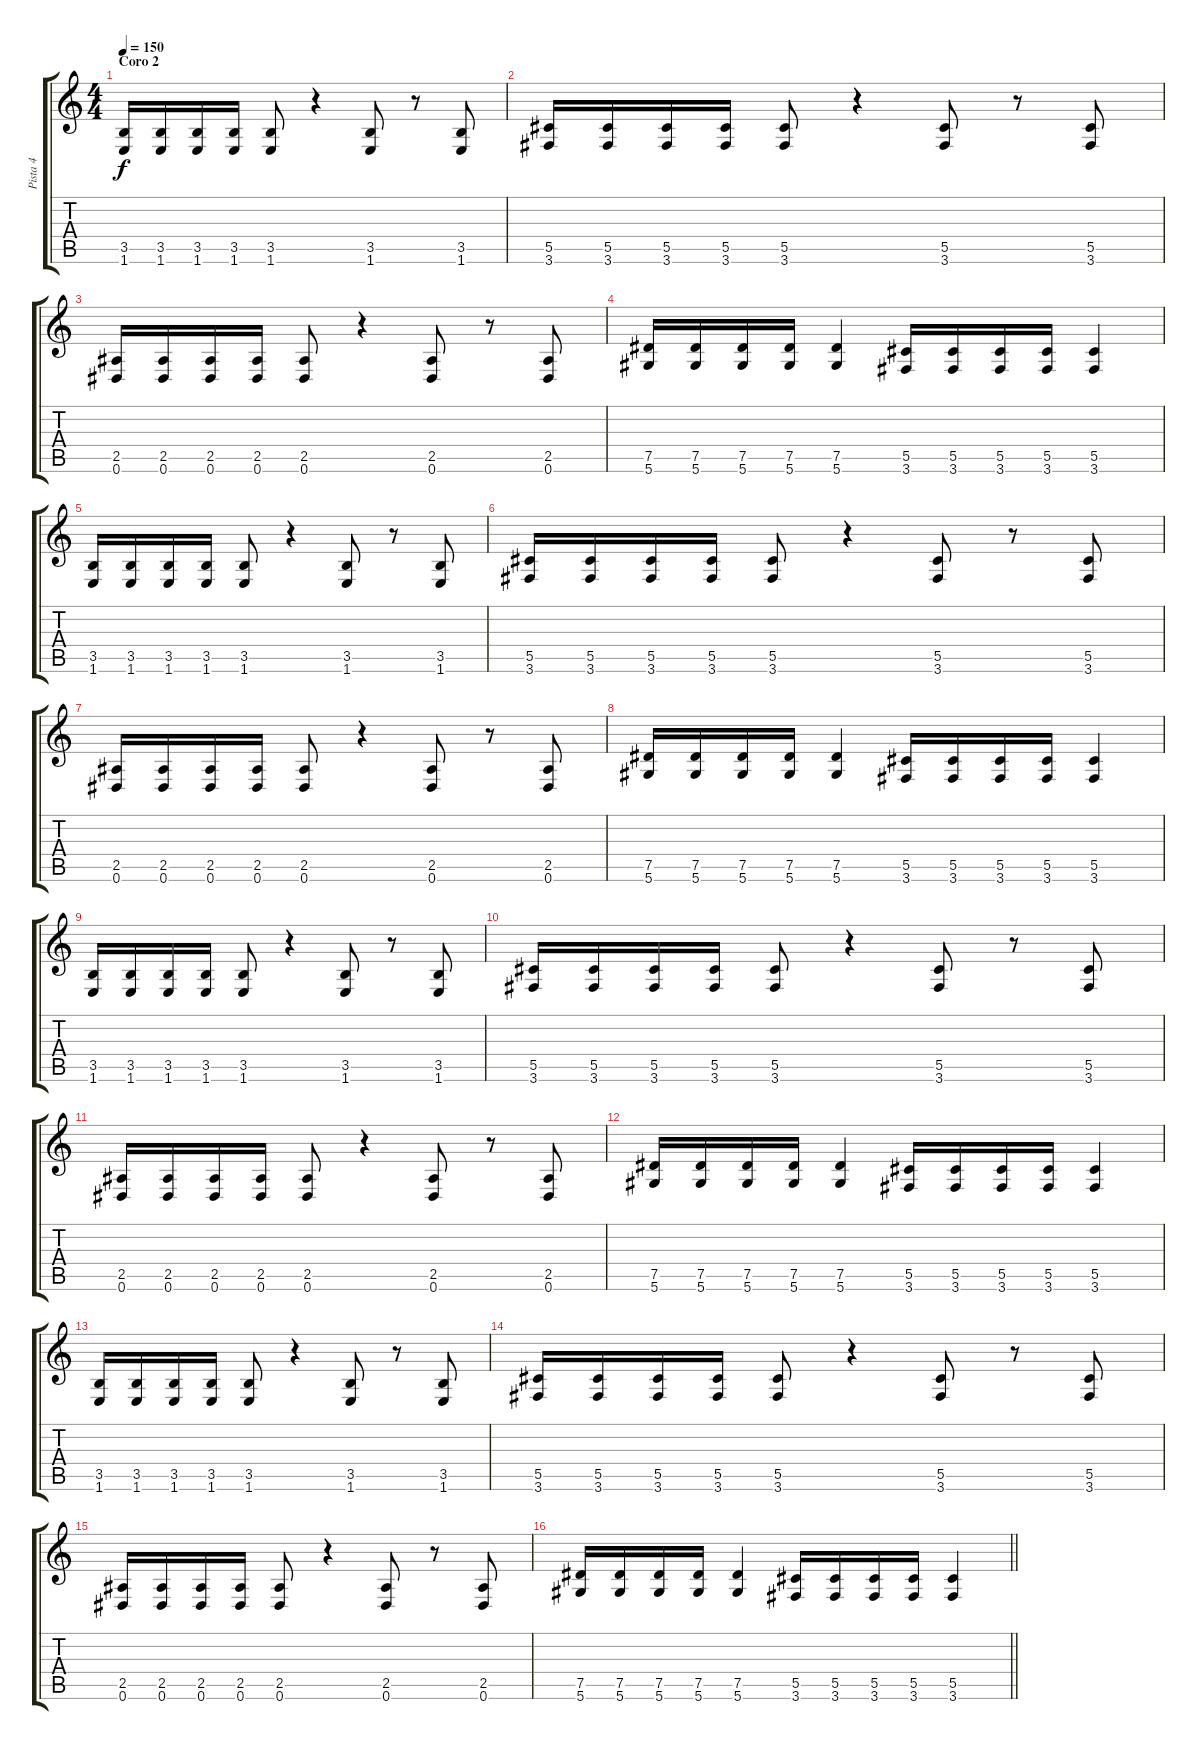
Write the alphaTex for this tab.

\track ("Pista 4" "Pista 4") {instrument distortionguitar}
\staff {score tabs}
\tuning (Eb4 Bb3 Gb3 Db3 Ab2 Eb2) {hide}
\ts (4 4)
\section ("" "Coro 2")
\tempo 150
\clef g2
\ks c
(3.5 1.6).16{dy f} (3.5 1.6).16 (3.5 1.6).16 (3.5 1.6).16 (3.5 1.6).8 r.4 (3.5 1.6).8 r.8 (3.5 1.6).8 |
(5.5 3.6).16 (5.5 3.6).16 (5.5 3.6).16 (5.5 3.6).16 (5.5 3.6).8 r.4 (5.5 3.6).8 r.8 (5.5 3.6).8 |
(2.5 0.6).16 (2.5 0.6).16 (2.5 0.6).16 (2.5 0.6).16 (2.5 0.6).8 r.4 (2.5 0.6).8 r.8 (2.5 0.6).8 |
(7.5 5.6).16 (7.5 5.6).16 (7.5 5.6).16 (7.5 5.6).16 (7.5 5.6).4 (5.5 3.6).16 (5.5 3.6).16 (5.5 3.6).16 (5.5 3.6).16 (5.5 3.6).4 |
(3.5 1.6).16 (3.5 1.6).16 (3.5 1.6).16 (3.5 1.6).16 (3.5 1.6).8 r.4 (3.5 1.6).8 r.8 (3.5 1.6).8 |
(5.5 3.6).16 (5.5 3.6).16 (5.5 3.6).16 (5.5 3.6).16 (5.5 3.6).8 r.4 (5.5 3.6).8 r.8 (5.5 3.6).8 |
(2.5 0.6).16 (2.5 0.6).16 (2.5 0.6).16 (2.5 0.6).16 (2.5 0.6).8 r.4 (2.5 0.6).8 r.8 (2.5 0.6).8 |
(7.5 5.6).16 (7.5 5.6).16 (7.5 5.6).16 (7.5 5.6).16 (7.5 5.6).4 (5.5 3.6).16 (5.5 3.6).16 (5.5 3.6).16 (5.5 3.6).16 (5.5 3.6).4 |
(3.5 1.6).16 (3.5 1.6).16 (3.5 1.6).16 (3.5 1.6).16 (3.5 1.6).8 r.4 (3.5 1.6).8 r.8 (3.5 1.6).8 |
(5.5 3.6).16 (5.5 3.6).16 (5.5 3.6).16 (5.5 3.6).16 (5.5 3.6).8 r.4 (5.5 3.6).8 r.8 (5.5 3.6).8 |
(2.5 0.6).16 (2.5 0.6).16 (2.5 0.6).16 (2.5 0.6).16 (2.5 0.6).8 r.4 (2.5 0.6).8 r.8 (2.5 0.6).8 |
(7.5 5.6).16 (7.5 5.6).16 (7.5 5.6).16 (7.5 5.6).16 (7.5 5.6).4 (5.5 3.6).16 (5.5 3.6).16 (5.5 3.6).16 (5.5 3.6).16 (5.5 3.6).4 |
(3.5 1.6).16 (3.5 1.6).16 (3.5 1.6).16 (3.5 1.6).16 (3.5 1.6).8 r.4 (3.5 1.6).8 r.8 (3.5 1.6).8 |
(5.5 3.6).16 (5.5 3.6).16 (5.5 3.6).16 (5.5 3.6).16 (5.5 3.6).8 r.4 (5.5 3.6).8 r.8 (5.5 3.6).8 |
(2.5 0.6).16 (2.5 0.6).16 (2.5 0.6).16 (2.5 0.6).16 (2.5 0.6).8 r.4 (2.5 0.6).8 r.8 (2.5 0.6).8 |
\barLineRight lightlight
(7.5 5.6).16 (7.5 5.6).16 (7.5 5.6).16 (7.5 5.6).16 (7.5 5.6).4 (5.5 3.6).16 (5.5 3.6).16 (5.5 3.6).16 (5.5 3.6).16 (5.5 3.6).4
